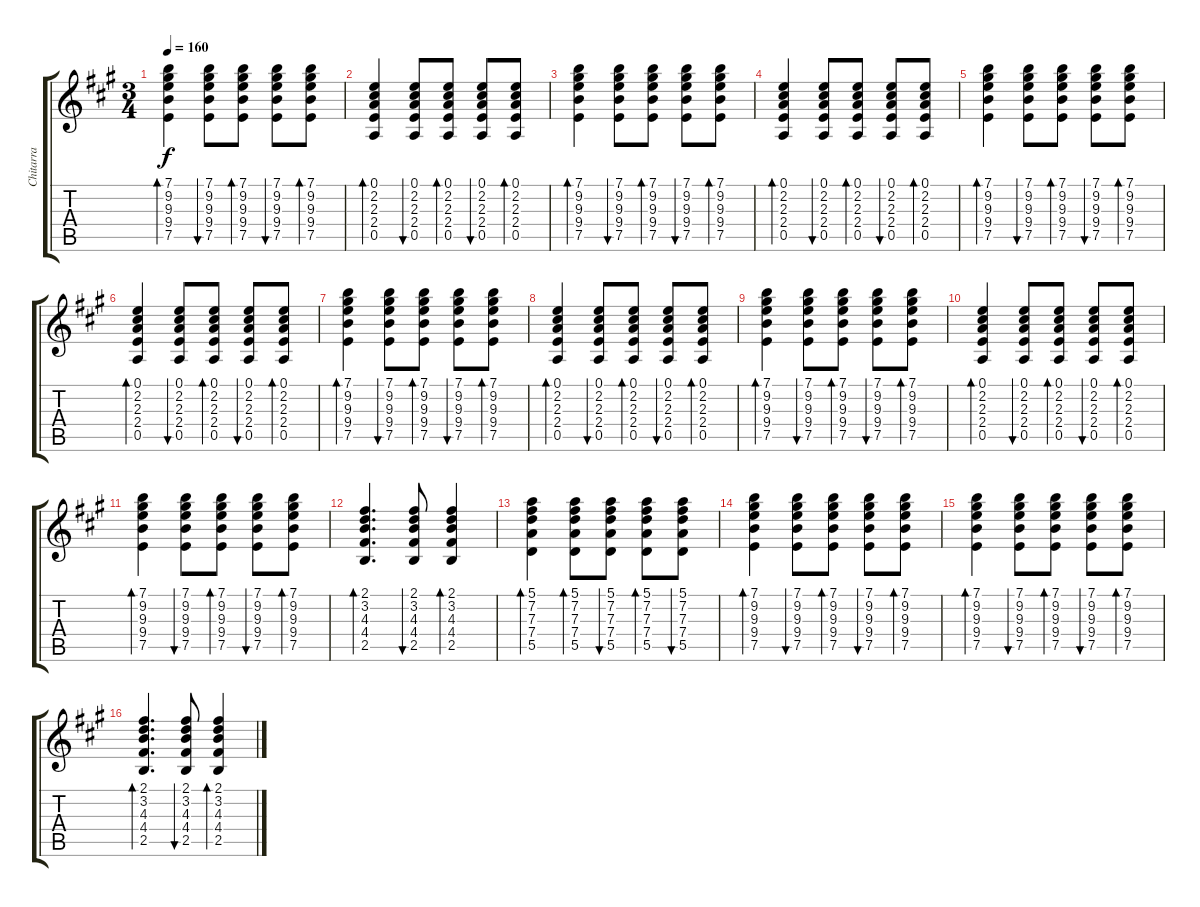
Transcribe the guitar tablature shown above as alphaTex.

\track ("Chitarra" "Chitarra") {instrument acousticguitarsteel}
\staff {score tabs}
\tuning (E4 B3 G3 D3 A2 E2) {hide}
\ts (3 4)
\tempo 160
\clef g2
\ks a
(7.1 9.2 9.3 9.4 7.5).4{bd 120 dy f} (7.1 9.2 9.3 9.4 7.5).8{bu 30} (7.1 9.2 9.3 9.4 7.5).8{bd 30} (7.1 9.2 9.3 9.4 7.5).8{bu 30} (7.1 9.2 9.3 9.4 7.5).8{bd 30} |
(0.1 2.2 2.3 2.4 0.5).4{bd 120} (0.1 2.2 2.3 2.4 0.5).8{bu 30} (0.1 2.2 2.3 2.4 0.5).8{bd 30} (0.1 2.2 2.3 2.4 0.5).8{bu 30} (0.1 2.2 2.3 2.4 0.5).8{bd 30} |
(7.1 9.2 9.3 9.4 7.5).4{bd 120} (7.1 9.2 9.3 9.4 7.5).8{bu 30} (7.1 9.2 9.3 9.4 7.5).8{bd 30} (7.1 9.2 9.3 9.4 7.5).8{bu 30} (7.1 9.2 9.3 9.4 7.5).8{bd 30} |
(0.1 2.2 2.3 2.4 0.5).4{bd 120} (0.1 2.2 2.3 2.4 0.5).8{bu 30} (0.1 2.2 2.3 2.4 0.5).8{bd 30} (0.1 2.2 2.3 2.4 0.5).8{bu 30} (0.1 2.2 2.3 2.4 0.5).8{bd 30} |
(7.1 9.2 9.3 9.4 7.5).4{bd 120} (7.1 9.2 9.3 9.4 7.5).8{bu 30} (7.1 9.2 9.3 9.4 7.5).8{bd 30} (7.1 9.2 9.3 9.4 7.5).8{bu 30} (7.1 9.2 9.3 9.4 7.5).8{bd 30} |
(0.1 2.2 2.3 2.4 0.5).4{bd 120} (0.1 2.2 2.3 2.4 0.5).8{bu 30} (0.1 2.2 2.3 2.4 0.5).8{bd 30} (0.1 2.2 2.3 2.4 0.5).8{bu 30} (0.1 2.2 2.3 2.4 0.5).8{bd 30} |
(7.1 9.2 9.3 9.4 7.5).4{bd 120} (7.1 9.2 9.3 9.4 7.5).8{bu 30} (7.1 9.2 9.3 9.4 7.5).8{bd 30} (7.1 9.2 9.3 9.4 7.5).8{bu 30} (7.1 9.2 9.3 9.4 7.5).8{bd 30} |
(0.1 2.2 2.3 2.4 0.5).4{bd 120} (0.1 2.2 2.3 2.4 0.5).8{bu 30} (0.1 2.2 2.3 2.4 0.5).8{bd 30} (0.1 2.2 2.3 2.4 0.5).8{bu 30} (0.1 2.2 2.3 2.4 0.5).8{bd 30} |
(7.1 9.2 9.3 9.4 7.5).4{bd 120} (7.1 9.2 9.3 9.4 7.5).8{bu 30} (7.1 9.2 9.3 9.4 7.5).8{bd 30} (7.1 9.2 9.3 9.4 7.5).8{bu 30} (7.1 9.2 9.3 9.4 7.5).8{bd 30} |
(0.1 2.2 2.3 2.4 0.5).4{bd 120} (0.1 2.2 2.3 2.4 0.5).8{bu 30} (0.1 2.2 2.3 2.4 0.5).8{bd 30} (0.1 2.2 2.3 2.4 0.5).8{bu 30} (0.1 2.2 2.3 2.4 0.5).8{bd 30} |
(7.1 9.2 9.3 9.4 7.5).4{bd 120} (7.1 9.2 9.3 9.4 7.5).8{bu 30} (7.1 9.2 9.3 9.4 7.5).8{bd 30} (7.1 9.2 9.3 9.4 7.5).8{bu 30} (7.1 9.2 9.3 9.4 7.5).8{bd 30} |
(2.1 3.2 4.3 4.4 2.5).4{d bd 120} (2.1 3.2 4.3 4.4 2.5).8{bu 60} (2.1 3.2 4.3 4.4 2.5).4{bd 120} |
(5.1 7.2 7.3 7.4 5.5).4{bd 120} (5.1 7.2 7.3 7.4 5.5).8{bd 120} (5.1 7.2 7.3 7.4 5.5).8{bu 60} (5.1 7.2 7.3 7.4 5.5).8{bd 120} (5.1 7.2 7.3 7.4 5.5).8{bu 60} |
(7.1 9.2 9.3 9.4 7.5).4{bd 120} (7.1 9.2 9.3 9.4 7.5).8{bu 30} (7.1 9.2 9.3 9.4 7.5).8{bd 30} (7.1 9.2 9.3 9.4 7.5).8{bu 30} (7.1 9.2 9.3 9.4 7.5).8{bd 30} |
(7.1 9.2 9.3 9.4 7.5).4{bd 120} (7.1 9.2 9.3 9.4 7.5).8{bu 30} (7.1 9.2 9.3 9.4 7.5).8{bd 30} (7.1 9.2 9.3 9.4 7.5).8{bu 30} (7.1 9.2 9.3 9.4 7.5).8{bd 30} |
(2.1 3.2 4.3 4.4 2.5).4{d bd 120} (2.1 3.2 4.3 4.4 2.5).8{bu 60} (2.1 3.2 4.3 4.4 2.5).4{bd 120}
